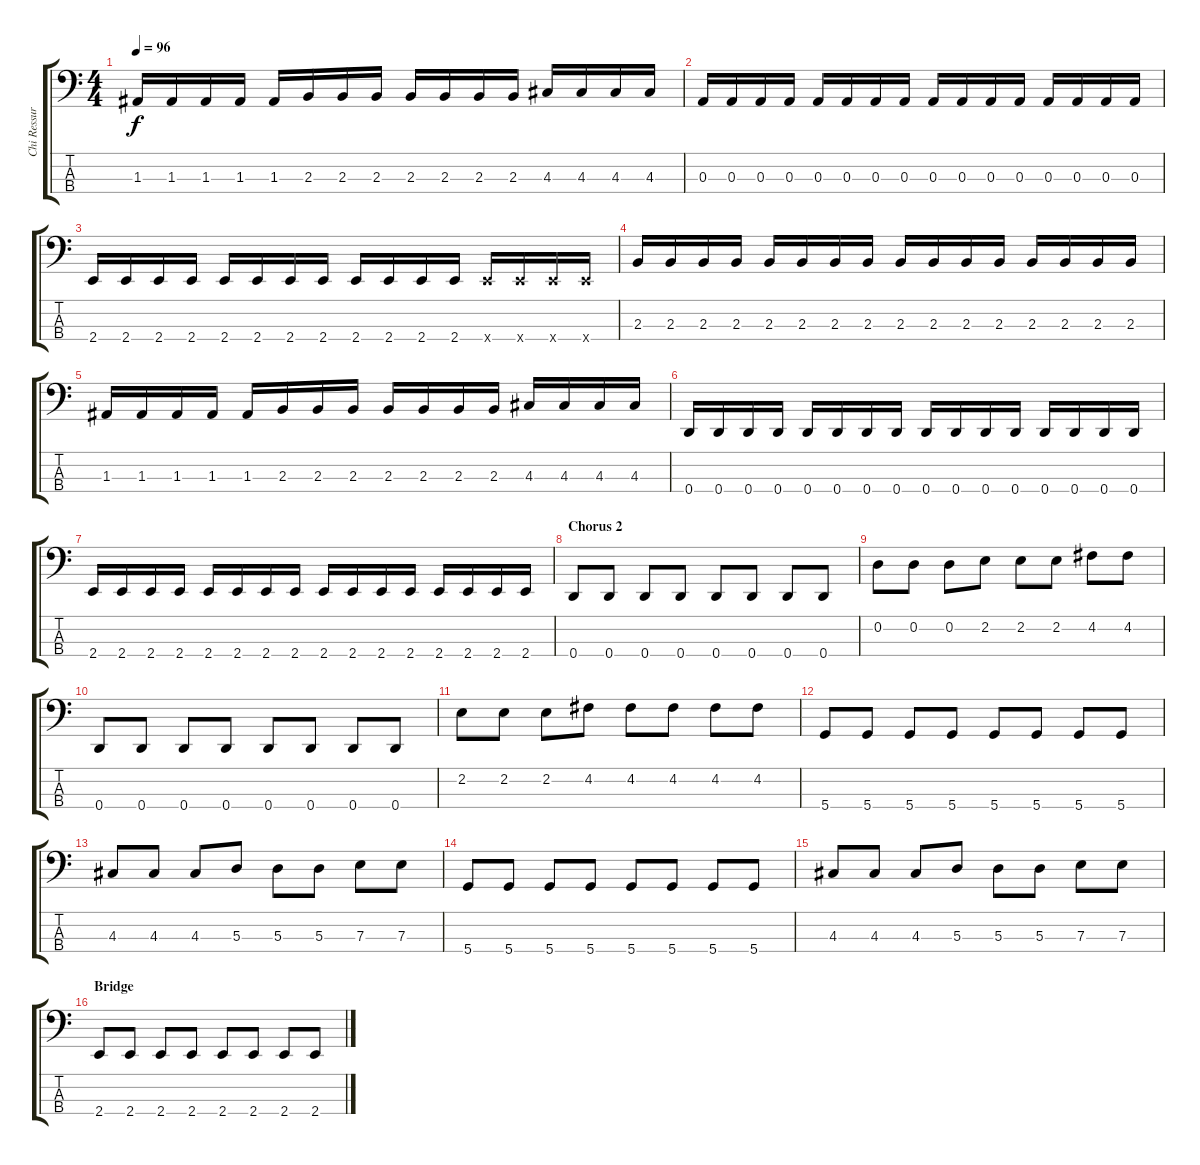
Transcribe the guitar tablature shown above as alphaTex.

\track ("Chi Ressureccion" "Chi Ressur") {instrument electricbassfinger}
\staff {score tabs}
\tuning (G2 D2 A1 D1) {hide}
\ts (4 4)
\tempo 96
\clef f4
\ks c
1.3.16{dy f} 1.3.16 1.3.16 1.3.16 1.3.16 2.3.16 2.3.16 2.3.16 2.3.16 2.3.16 2.3.16 2.3.16 4.3.16 4.3.16 4.3.16 4.3.16 |
0.3.16 0.3.16 0.3.16 0.3.16 0.3.16 0.3.16 0.3.16 0.3.16 0.3.16 0.3.16 0.3.16 0.3.16 0.3.16 0.3.16 0.3.16 0.3.16 |
2.4.16 2.4.16 2.4.16 2.4.16 2.4.16 2.4.16 2.4.16 2.4.16 2.4.16 2.4.16 2.4.16 2.4.16 2.4{x}.16 2.4{x}.16 2.4{x}.16 2.4{x}.16 |
2.3.16 2.3.16 2.3.16 2.3.16 2.3.16 2.3.16 2.3.16 2.3.16 2.3.16 2.3.16 2.3.16 2.3.16 2.3.16 2.3.16 2.3.16 2.3.16 |
1.3.16 1.3.16 1.3.16 1.3.16 1.3.16 2.3.16 2.3.16 2.3.16 2.3.16 2.3.16 2.3.16 2.3.16 4.3.16 4.3.16 4.3.16 4.3.16 |
0.4.16 0.4.16 0.4.16 0.4.16 0.4.16 0.4.16 0.4.16 0.4.16 0.4.16 0.4.16 0.4.16 0.4.16 0.4.16 0.4.16 0.4.16 0.4.16 |
2.4.16 2.4.16 2.4.16 2.4.16 2.4.16 2.4.16 2.4.16 2.4.16 2.4.16 2.4.16 2.4.16 2.4.16 2.4.16 2.4.16 2.4.16 2.4.16 |
\section ("" "Chorus 2")
0.4.8 0.4.8 0.4.8 0.4.8 0.4.8 0.4.8 0.4.8 0.4.8 |
0.2.8 0.2.8 0.2.8 2.2.8 2.2.8 2.2.8 4.2.8 4.2.8 |
0.4.8 0.4.8 0.4.8 0.4.8 0.4.8 0.4.8 0.4.8 0.4.8 |
2.2.8 2.2.8 2.2.8 4.2.8 4.2.8 4.2.8 4.2.8 4.2.8 |
5.4.8 5.4.8 5.4.8 5.4.8 5.4.8 5.4.8 5.4.8 5.4.8 |
4.3.8 4.3.8 4.3.8 5.3.8 5.3.8 5.3.8 7.3.8 7.3.8 |
5.4.8 5.4.8 5.4.8 5.4.8 5.4.8 5.4.8 5.4.8 5.4.8 |
4.3.8 4.3.8 4.3.8 5.3.8 5.3.8 5.3.8 7.3.8 7.3.8 |
\section ("" "Bridge")
2.4.8 2.4.8 2.4.8 2.4.8 2.4.8 2.4.8 2.4.8 2.4.8
